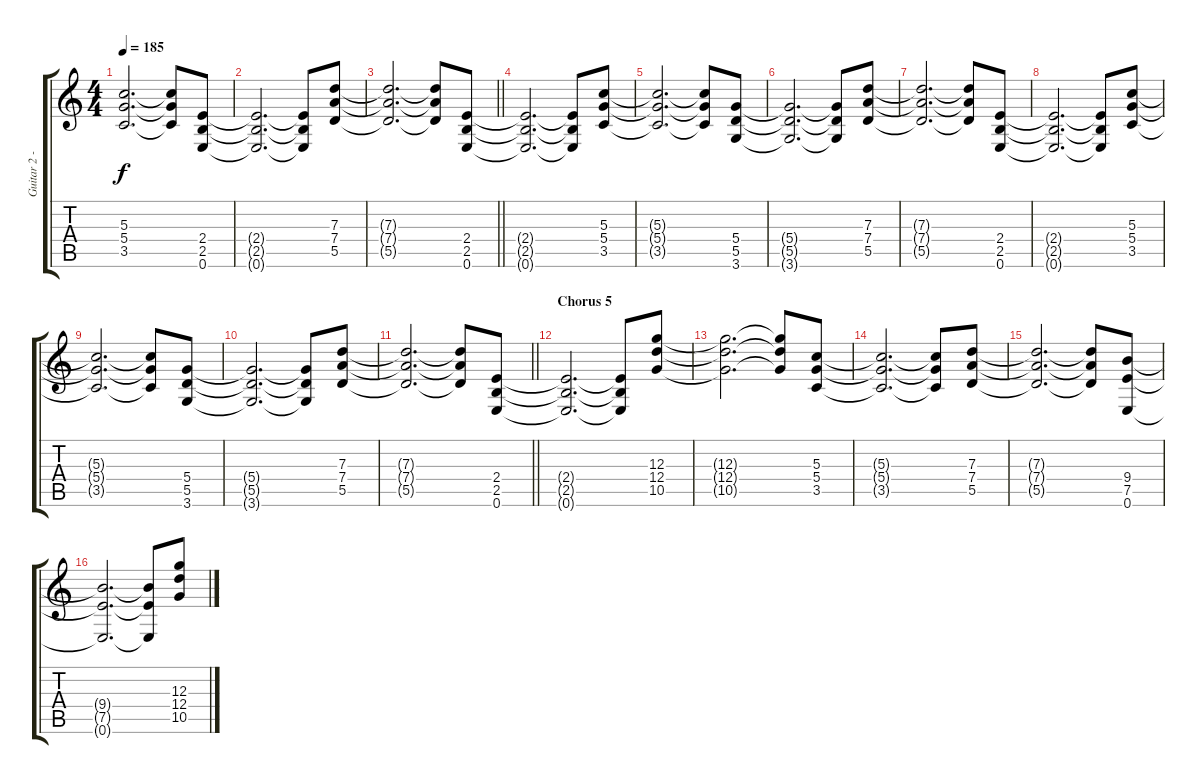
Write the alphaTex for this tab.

\track ("Guitar 2 - Smith" "Guitar 2 -") {instrument overdrivenguitar}
\staff {score tabs}
\tuning (E4 B3 G3 D3 A2 E2) {hide}
\ts (4 4)
\tempo 185
\clef g2
\ks c
(5.3{t} 5.4{t} 3.5{t}).2{d dy f} (5.3{t} 5.4{t} 3.5{t}).8 (2.4 2.5 0.6).8 |
(2.4{t} 2.5{t} 0.6{t}).2{d} (2.4{t} 2.5{t} 0.6{t}).8 (7.3 7.4 5.5).8 |
\barLineRight lightlight
(7.3{t} 7.4{t} 5.5{t}).2{d} (7.3{t} 7.4{t} 5.5{t}).8 (2.4 2.5 0.6).8 |
\section ("" "")
(2.4{t} 2.5{t} 0.6{t}).2{d} (2.4{t} 2.5{t} 0.6{t}).8 (5.3 5.4 3.5).8 |
(5.3{t} 5.4{t} 3.5{t}).2{d} (5.3{t} 5.4{t} 3.5{t}).8 (5.4 5.5 3.6).8 |
(5.4{t} 5.5{t} 3.6{t}).2{d} (5.4{t} 5.5{t} 3.6{t}).8 (7.3 7.4 5.5).8 |
(7.3{t} 7.4{t} 5.5{t}).2{d} (7.3{t} 7.4{t} 5.5{t}).8 (2.4 2.5 0.6).8 |
(2.4{t} 2.5{t} 0.6{t}).2{d} (2.4{t} 2.5{t} 0.6{t}).8 (5.3 5.4 3.5).8 |
(5.3{t} 5.4{t} 3.5{t}).2{d} (5.3{t} 5.4{t} 3.5{t}).8 (5.4 5.5 3.6).8 |
(5.4{t} 5.5{t} 3.6{t}).2{d} (5.4{t} 5.5{t} 3.6{t}).8 (7.3 7.4 5.5).8 |
\barLineRight lightlight
(7.3{t} 7.4{t} 5.5{t}).2{d} (7.3{t} 7.4{t} 5.5{t}).8 (2.4 2.5 0.6).8 |
\section ("" "Chorus 5")
(2.4{t} 2.5{t} 0.6{t}).2{d} (2.4{t} 2.5{t} 0.6{t}).8 (12.3 12.4 10.5).8 |
(12.3{t} 12.4{t} 10.5{t}).2{d} (12.3{t} 12.4{t} 10.5{t}).8 (5.3 5.4 3.5).8 |
(5.3{t} 5.4{t} 3.5{t}).2{d} (5.3{t} 5.4{t} 3.5{t}).8 (7.3 7.4 5.5).8 |
(7.3{t} 7.4{t} 5.5{t}).2{d} (7.3{t} 7.4{t} 5.5{t}).8 (9.4 7.5 0.6).8 |
(9.4{t} 7.5{t} 0.6{t}).2{d} (9.4{t} 7.5{t} 0.6{t}).8 (12.3 12.4 10.5).8
